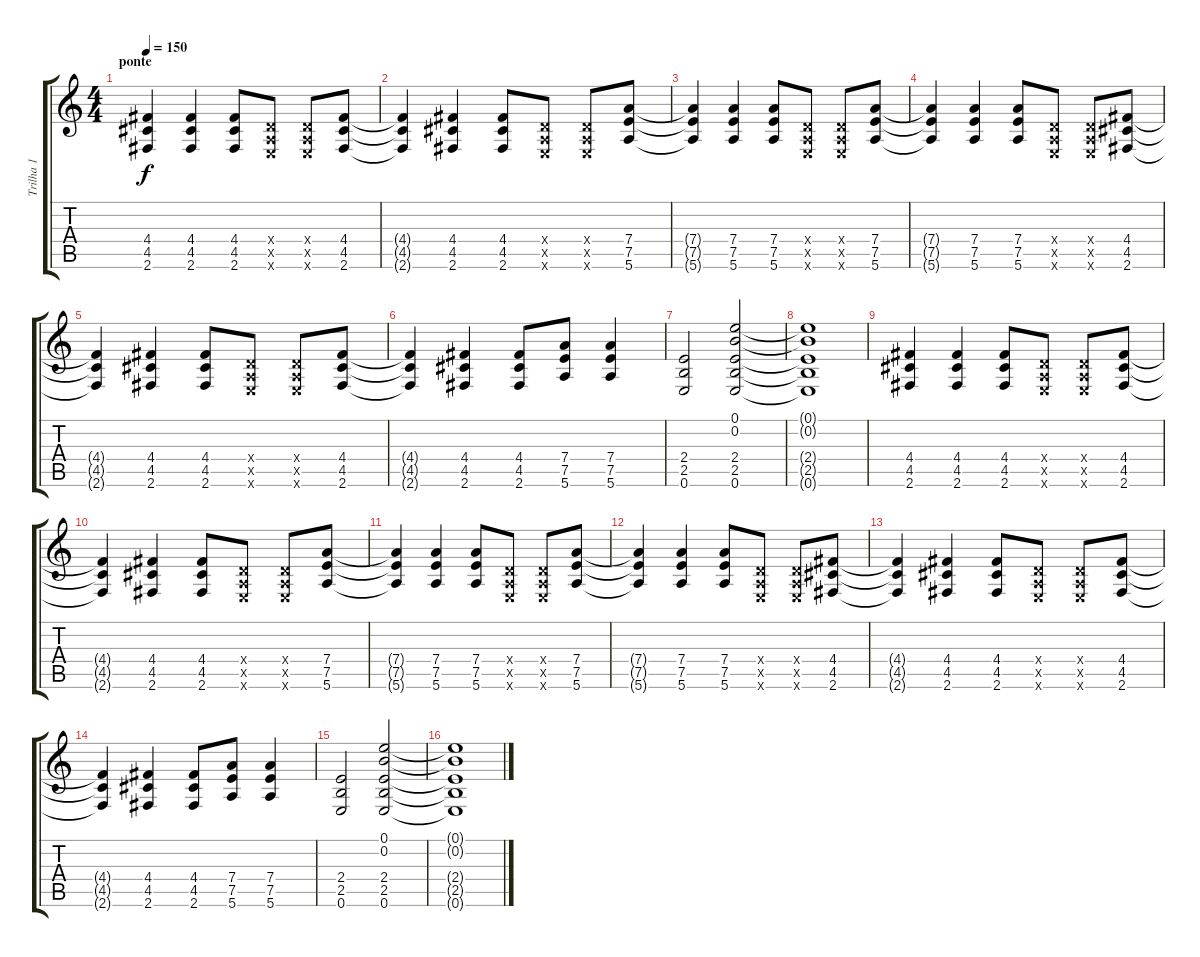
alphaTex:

\track ("Trilha 1" "Trilha 1") {instrument overdrivenguitar}
\staff {score tabs}
\tuning (E4 B3 G3 D3 A2 E2) {hide}
\ts (4 4)
\section ("" "ponte")
\tempo 150
\clef g2
\ks c
(4.4 4.5 2.6).4{dy f} (4.4 4.5 2.6).4 (4.4 4.5 2.6).8 (0.4{x} 0.5{x} 0.6{x}).8 (0.4{x} 0.5{x} 0.6{x}).8 (4.4 4.5 2.6).8 |
(4.4{t} 4.5{t} 2.6{t}).4 (4.4 4.5 2.6).4 (4.4 4.5 2.6).8 (0.4{x} 0.5{x} 0.6{x}).8 (0.4{x} 0.5{x} 0.6{x}).8 (7.4 7.5 5.6).8 |
(7.4{t} 7.5{t} 5.6{t}).4 (7.4 7.5 5.6).4 (7.4 7.5 5.6).8 (0.4{x} 0.5{x} 0.6{x}).8 (0.4{x} 0.5{x} 0.6{x}).8 (7.4 7.5 5.6).8 |
(7.4{t} 7.5{t} 5.6{t}).4 (7.4 7.5 5.6).4 (7.4 7.5 5.6).8 (0.4{x} 0.5{x} 0.6{x}).8 (0.4{x} 0.5{x} 0.6{x}).8 (4.4 4.5 2.6).8 |
(4.4{t} 4.5{t} 2.6{t}).4 (4.4 4.5 2.6).4 (4.4 4.5 2.6).8 (0.4{x} 0.5{x} 0.6{x}).8 (0.4{x} 0.5{x} 0.6{x}).8 (4.4 4.5 2.6).8 |
(4.4{t} 4.5{t} 2.6{t}).4 (4.4 4.5 2.6).4 (4.4 4.5 2.6).8 (7.4 7.5 5.6).8 (7.4 7.5 5.6).4 |
(2.4 2.5 0.6).2 (0.1 0.2 2.4 2.5 0.6).2 |
(0.1{t} 0.2{t} 2.4{t} 2.5{t} 0.6{t}).1 |
(4.4 4.5 2.6).4 (4.4 4.5 2.6).4 (4.4 4.5 2.6).8 (0.4{x} 0.5{x} 0.6{x}).8 (0.4{x} 0.5{x} 0.6{x}).8 (4.4 4.5 2.6).8 |
(4.4{t} 4.5{t} 2.6{t}).4 (4.4 4.5 2.6).4 (4.4 4.5 2.6).8 (0.4{x} 0.5{x} 0.6{x}).8 (0.4{x} 0.5{x} 0.6{x}).8 (7.4 7.5 5.6).8 |
(7.4{t} 7.5{t} 5.6{t}).4 (7.4 7.5 5.6).4 (7.4 7.5 5.6).8 (0.4{x} 0.5{x} 0.6{x}).8 (0.4{x} 0.5{x} 0.6{x}).8 (7.4 7.5 5.6).8 |
(7.4{t} 7.5{t} 5.6{t}).4 (7.4 7.5 5.6).4 (7.4 7.5 5.6).8 (0.4{x} 0.5{x} 0.6{x}).8 (0.4{x} 0.5{x} 0.6{x}).8 (4.4 4.5 2.6).8 |
(4.4{t} 4.5{t} 2.6{t}).4 (4.4 4.5 2.6).4 (4.4 4.5 2.6).8 (0.4{x} 0.5{x} 0.6{x}).8 (0.4{x} 0.5{x} 0.6{x}).8 (4.4 4.5 2.6).8 |
(4.4{t} 4.5{t} 2.6{t}).4 (4.4 4.5 2.6).4 (4.4 4.5 2.6).8 (7.4 7.5 5.6).8 (7.4 7.5 5.6).4 |
(2.4 2.5 0.6).2 (0.1 0.2 2.4 2.5 0.6).2 |
(0.1{t} 0.2{t} 2.4{t} 2.5{t} 0.6{t}).1
